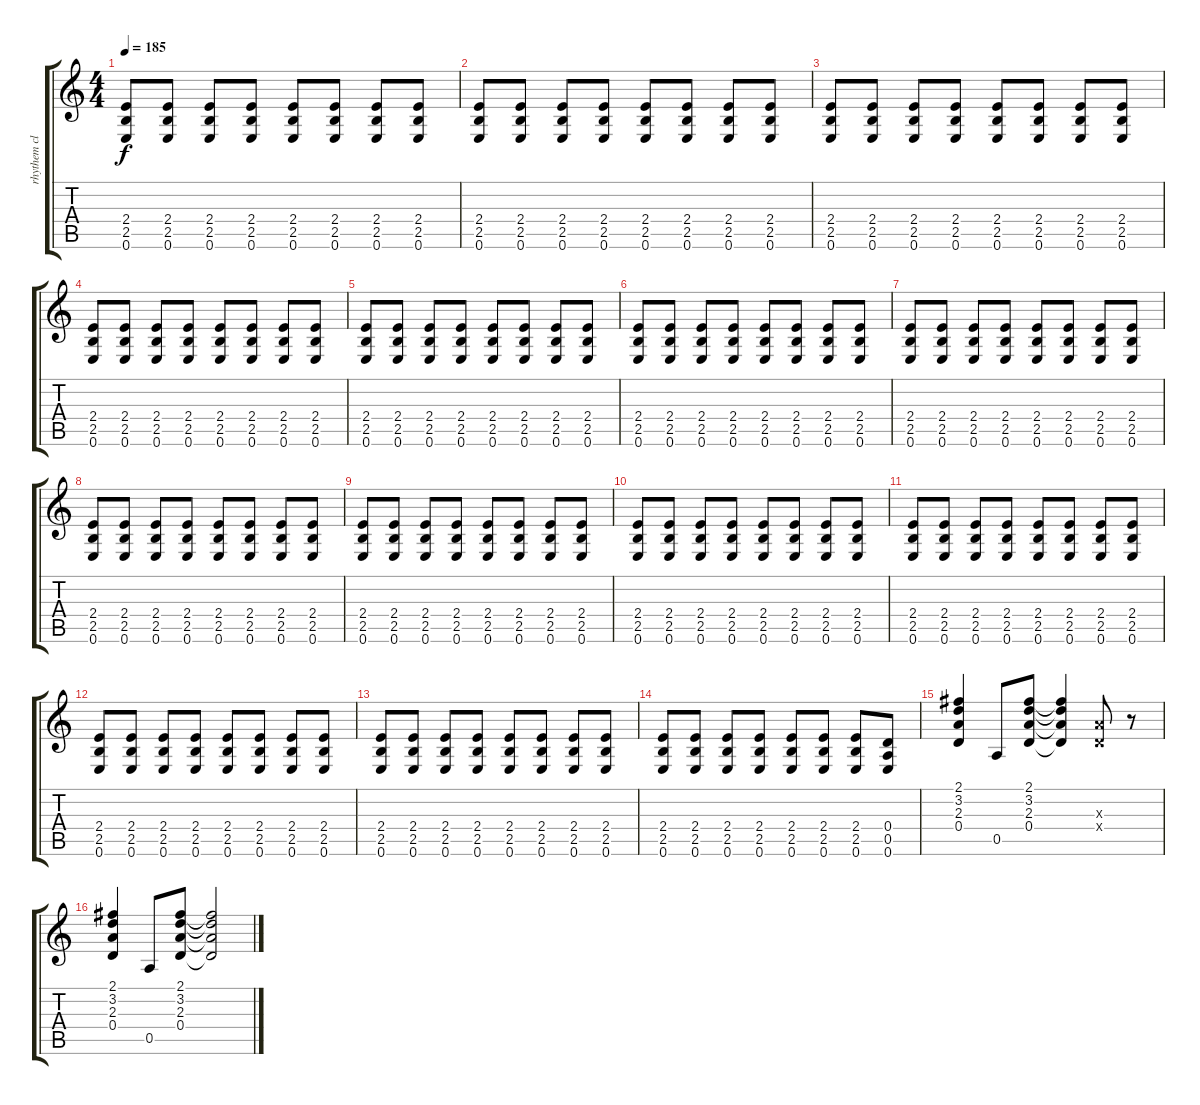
\track ("rhythem clean" "rhythem cl") {instrument acousticguitarsteel}
\staff {score tabs}
\tuning (E4 B3 G3 D3 A2 E2) {hide}
\ts (4 4)
\tempo 185
\clef g2
\ks c
(2.4 2.5 0.6).8{dy f} (2.4 2.5 0.6).8 (2.4 2.5 0.6).8 (2.4 2.5 0.6).8 (2.4 2.5 0.6).8 (2.4 2.5 0.6).8 (2.4 2.5 0.6).8 (2.4 2.5 0.6).8 |
(2.4 2.5 0.6).8 (2.4 2.5 0.6).8 (2.4 2.5 0.6).8 (2.4 2.5 0.6).8 (2.4 2.5 0.6).8 (2.4 2.5 0.6).8 (2.4 2.5 0.6).8 (2.4 2.5 0.6).8 |
(2.4 2.5 0.6).8 (2.4 2.5 0.6).8 (2.4 2.5 0.6).8 (2.4 2.5 0.6).8 (2.4 2.5 0.6).8 (2.4 2.5 0.6).8 (2.4 2.5 0.6).8 (2.4 2.5 0.6).8 |
(2.4 2.5 0.6).8 (2.4 2.5 0.6).8 (2.4 2.5 0.6).8 (2.4 2.5 0.6).8 (2.4 2.5 0.6).8 (2.4 2.5 0.6).8 (2.4 2.5 0.6).8 (2.4 2.5 0.6).8 |
(2.4 2.5 0.6).8 (2.4 2.5 0.6).8 (2.4 2.5 0.6).8 (2.4 2.5 0.6).8 (2.4 2.5 0.6).8 (2.4 2.5 0.6).8 (2.4 2.5 0.6).8 (2.4 2.5 0.6).8 |
(2.4 2.5 0.6).8 (2.4 2.5 0.6).8 (2.4 2.5 0.6).8 (2.4 2.5 0.6).8 (2.4 2.5 0.6).8 (2.4 2.5 0.6).8 (2.4 2.5 0.6).8 (2.4 2.5 0.6).8 |
(2.4 2.5 0.6).8 (2.4 2.5 0.6).8 (2.4 2.5 0.6).8 (2.4 2.5 0.6).8 (2.4 2.5 0.6).8 (2.4 2.5 0.6).8 (2.4 2.5 0.6).8 (2.4 2.5 0.6).8 |
(2.4 2.5 0.6).8 (2.4 2.5 0.6).8 (2.4 2.5 0.6).8 (2.4 2.5 0.6).8 (2.4 2.5 0.6).8 (2.4 2.5 0.6).8 (2.4 2.5 0.6).8 (2.4 2.5 0.6).8 |
(2.4 2.5 0.6).8 (2.4 2.5 0.6).8 (2.4 2.5 0.6).8 (2.4 2.5 0.6).8 (2.4 2.5 0.6).8 (2.4 2.5 0.6).8 (2.4 2.5 0.6).8 (2.4 2.5 0.6).8 |
(2.4 2.5 0.6).8 (2.4 2.5 0.6).8 (2.4 2.5 0.6).8 (2.4 2.5 0.6).8 (2.4 2.5 0.6).8 (2.4 2.5 0.6).8 (2.4 2.5 0.6).8 (2.4 2.5 0.6).8 |
(2.4 2.5 0.6).8 (2.4 2.5 0.6).8 (2.4 2.5 0.6).8 (2.4 2.5 0.6).8 (2.4 2.5 0.6).8 (2.4 2.5 0.6).8 (2.4 2.5 0.6).8 (2.4 2.5 0.6).8 |
(2.4 2.5 0.6).8 (2.4 2.5 0.6).8 (2.4 2.5 0.6).8 (2.4 2.5 0.6).8 (2.4 2.5 0.6).8 (2.4 2.5 0.6).8 (2.4 2.5 0.6).8 (2.4 2.5 0.6).8 |
(2.4 2.5 0.6).8 (2.4 2.5 0.6).8 (2.4 2.5 0.6).8 (2.4 2.5 0.6).8 (2.4 2.5 0.6).8 (2.4 2.5 0.6).8 (2.4 2.5 0.6).8 (2.4 2.5 0.6).8 |
(2.4 2.5 0.6).8 (2.4 2.5 0.6).8 (2.4 2.5 0.6).8 (2.4 2.5 0.6).8 (2.4 2.5 0.6).8 (2.4 2.5 0.6).8 (2.4 2.5 0.6).8 (0.4 0.5 0.6).8 |
(2.1 3.2 2.3 0.4).4 0.5.8 (2.1 3.2 2.3 0.4).8 (2.1{t} 3.2{t} 2.3{t} 0.4{t}).4 (2.3{x} 0.4{x}).8 r.8 |
(2.1 3.2 2.3 0.4).4 0.5.8 (2.1 3.2 2.3 0.4).8 (2.1{t} 3.2{t} 2.3{t} 0.4{t}).2
